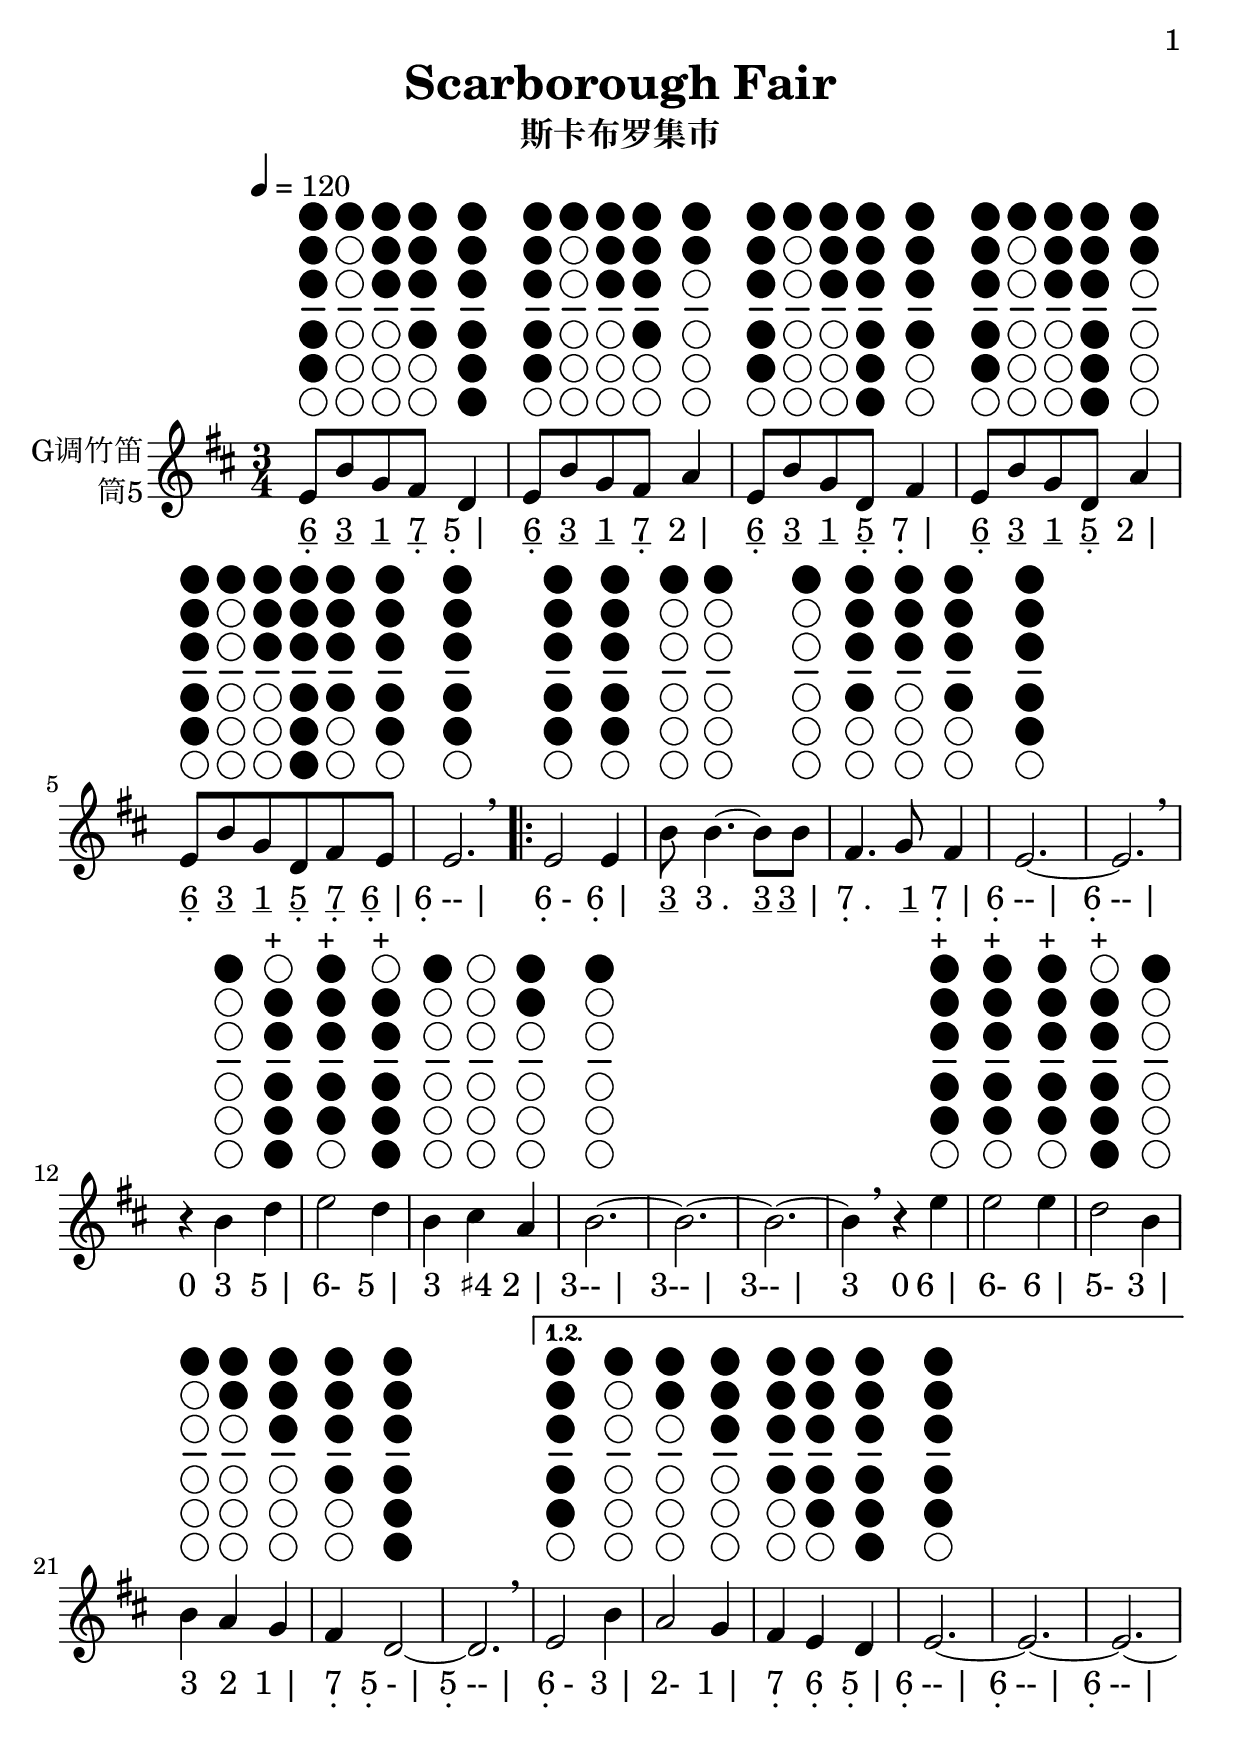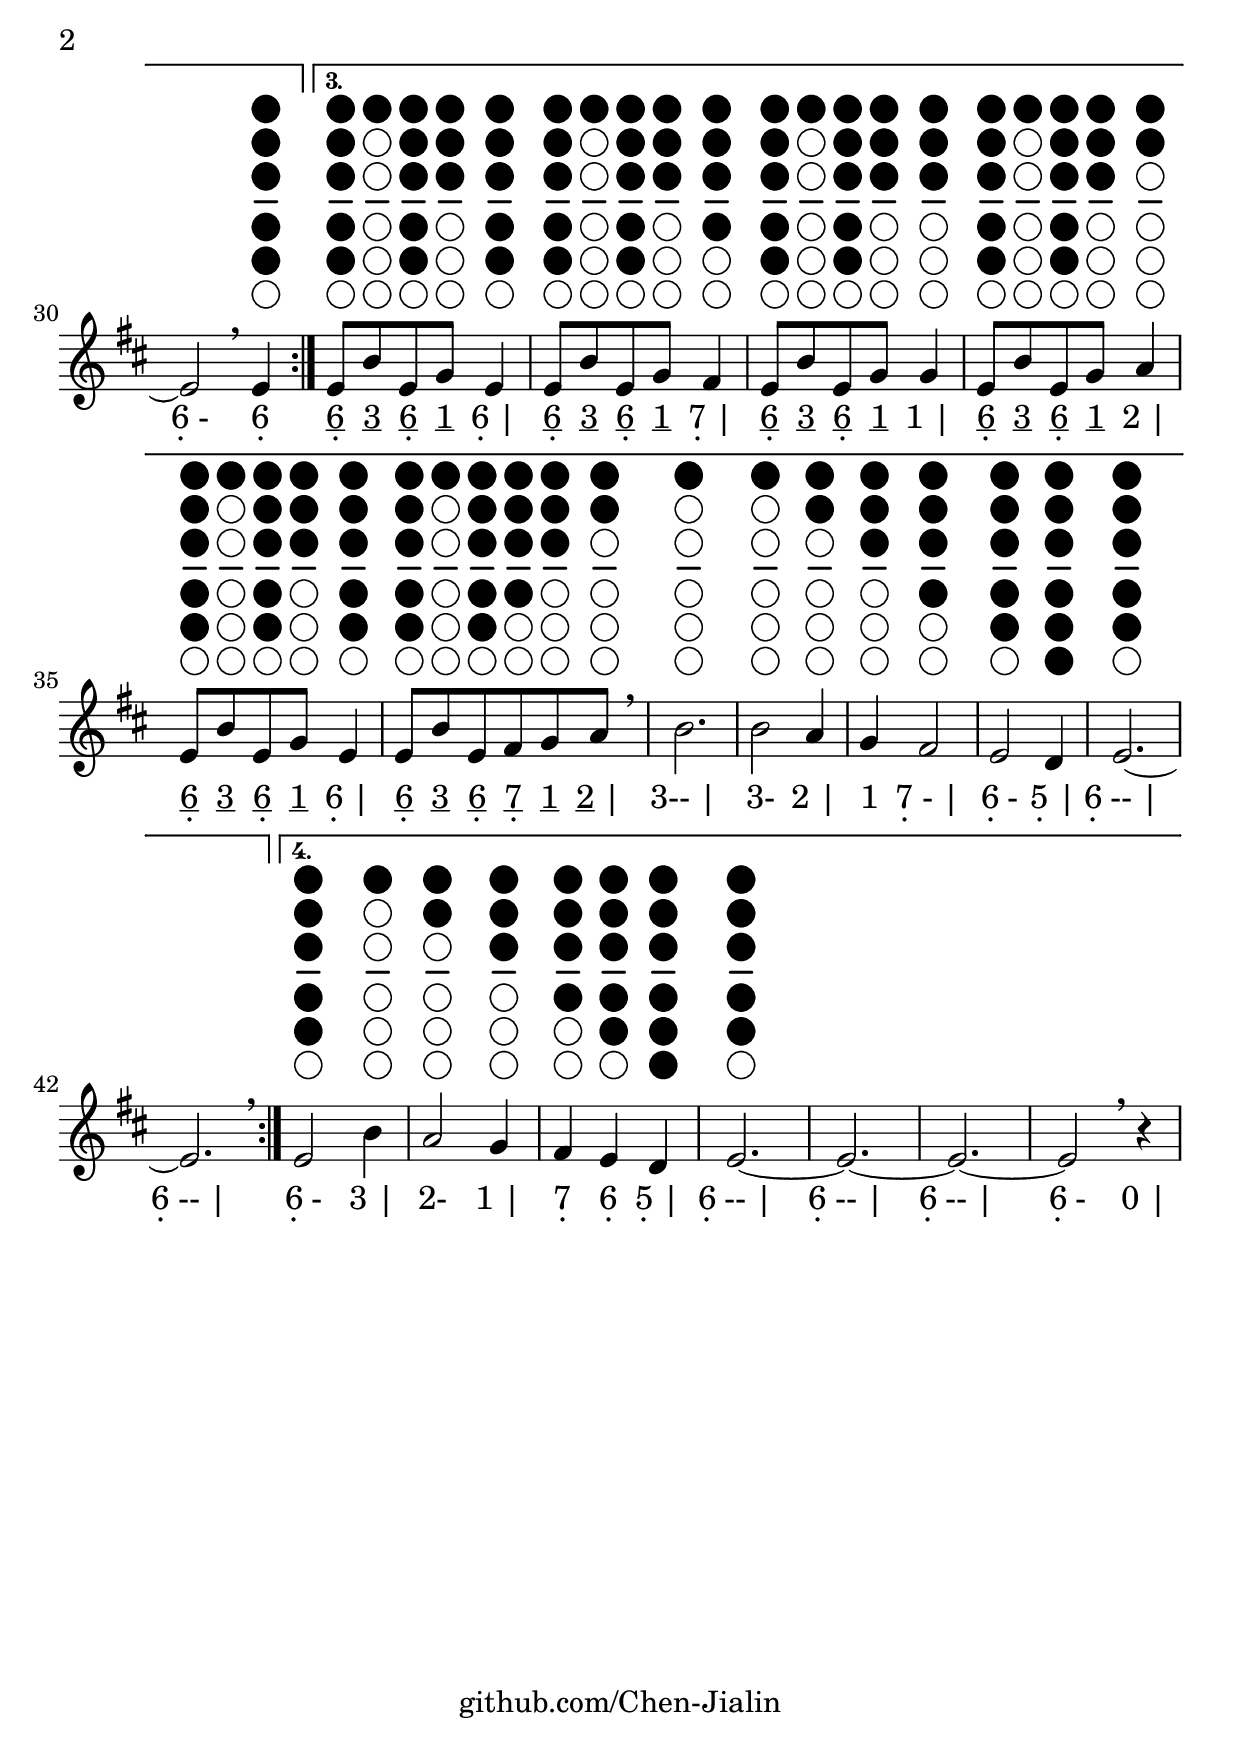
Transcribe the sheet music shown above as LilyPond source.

\version "2.24.3"
\language english

\header {
  title = "Scarborough Fair"
  subtitle = "斯卡布罗集市"
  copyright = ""
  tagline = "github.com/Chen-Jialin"
}

\paper{
  #(set-paper-size "a4")
  print-page-number = ##t
  page-number-type = #'arabic
  print-first-page-number = ##t
  first-page-number = 1
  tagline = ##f
}

#(set-global-staff-size 26)

melody = \fixed c' {
  \clef treble
  \key d \major
  \time 3/4
  \tempo 4 = 120

  \textLengthOn
  e8^\markup{\center-column{\woodwind-diagram #'tin-whistle #'((cc . (one two three four five)) (lh . ()) (rh . ()))}}
  b8^\markup{\center-column{\woodwind-diagram #'tin-whistle #'((cc . (one)) (lh . ()) (rh . ()))}}
  g8^\markup{\center-column{\woodwind-diagram #'tin-whistle #'((cc . (one two three)) (lh . ()) (rh . ()))}}
  fs8^\markup{\center-column{\woodwind-diagram #'tin-whistle #'((cc . (one two three four)) (lh . ()) (rh . ()))}}
  d4^\markup{\center-column{\woodwind-diagram #'tin-whistle #'((cc . (one two three four five six)) (lh . ()) (rh . ()))}}
  | e8^\markup{\center-column{\woodwind-diagram #'tin-whistle #'((cc . (one two three four five)) (lh . ()) (rh . ()))}}
  b8^\markup{\center-column{\woodwind-diagram #'tin-whistle #'((cc . (one)) (lh . ()) (rh . ()))}}
  g8^\markup{\center-column{\woodwind-diagram #'tin-whistle #'((cc . (one two three)) (lh . ()) (rh . ()))}}
  fs8^\markup{\center-column{\woodwind-diagram #'tin-whistle #'((cc . (one two three four)) (lh . ()) (rh . ()))}}
  a4^\markup{\center-column{\woodwind-diagram #'tin-whistle #'((cc . (one two)) (lh . ()) (rh . ()))}}
  | e8^\markup{\center-column{\woodwind-diagram #'tin-whistle #'((cc . (one two three four five)) (lh . ()) (rh . ()))}}
  b8^\markup{\center-column{\woodwind-diagram #'tin-whistle #'((cc . (one)) (lh . ()) (rh . ()))}}
  g8^\markup{\center-column{\woodwind-diagram #'tin-whistle #'((cc . (one two three)) (lh . ()) (rh . ()))}}
  d8^\markup{\center-column{\woodwind-diagram #'tin-whistle #'((cc . (one two three four five six)) (lh . ()) (rh . ()))}}
  fs4^\markup{\center-column{\woodwind-diagram #'tin-whistle #'((cc . (one two three four)) (lh . ()) (rh . ()))}}
  | e8^\markup{\center-column{\woodwind-diagram #'tin-whistle #'((cc . (one two three four five)) (lh . ()) (rh . ()))}}
  b8^\markup{\center-column{\woodwind-diagram #'tin-whistle #'((cc . (one)) (lh . ()) (rh . ()))}}
  g8^\markup{\center-column{\woodwind-diagram #'tin-whistle #'((cc . (one two three)) (lh . ()) (rh . ()))}}
  d8^\markup{\center-column{\woodwind-diagram #'tin-whistle #'((cc . (one two three four five six)) (lh . ()) (rh . ()))}}
  a4^\markup{\center-column{\woodwind-diagram #'tin-whistle #'((cc . (one two)) (lh . ()) (rh . ()))}}
  | e8^\markup{\center-column{\woodwind-diagram #'tin-whistle #'((cc . (one two three four five)) (lh . ()) (rh . ()))}}
  b8^\markup{\center-column{\woodwind-diagram #'tin-whistle #'((cc . (one)) (lh . ()) (rh . ()))}}
  g8^\markup{\center-column{\woodwind-diagram #'tin-whistle #'((cc . (one two three)) (lh . ()) (rh . ()))}}
  d8^\markup{\center-column{\woodwind-diagram #'tin-whistle #'((cc . (one two three four five six)) (lh . ()) (rh . ()))}}
  fs8^\markup{\center-column{\woodwind-diagram #'tin-whistle #'((cc . (one two three four)) (lh . ()) (rh . ()))}}
  e8^\markup{\center-column{\woodwind-diagram #'tin-whistle #'((cc . (one two three four five)) (lh . ()) (rh . ()))}}
  | e2.^\markup{\center-column{\woodwind-diagram #'tin-whistle #'((cc . (one two three four five)) (lh . ()) (rh . ()))}}
  \breathe |
  \repeat volta 4 {
    e2^\markup{\center-column{\woodwind-diagram #'tin-whistle #'((cc . (one two three four five)) (lh . ()) (rh . ()))}}
    e4^\markup{\center-column{\woodwind-diagram #'tin-whistle #'((cc . (one two three four five)) (lh . ()) (rh . ()))}}
    | b8^\markup{\center-column{\woodwind-diagram #'tin-whistle #'((cc . (one)) (lh . ()) (rh . ()))}}
    b4.~^\markup{\center-column{\woodwind-diagram #'tin-whistle #'((cc . (one)) (lh . ()) (rh . ()))}}
    b8b8^\markup{\center-column{\woodwind-diagram #'tin-whistle #'((cc . (one)) (lh . ()) (rh . ()))}}
    | fs4.^\markup{\center-column{\woodwind-diagram #'tin-whistle #'((cc . (one two three four)) (lh . ()) (rh . ()))}}
    g8^\markup{\center-column{\woodwind-diagram #'tin-whistle #'((cc . (one two three)) (lh . ()) (rh . ()))}}
    fs4^\markup{\center-column{\woodwind-diagram #'tin-whistle #'((cc . (one two three four)) (lh . ()) (rh . ()))}}
    | e2.~^\markup{\center-column{\woodwind-diagram #'tin-whistle #'((cc . (one two three four five)) (lh . ()) (rh . ()))}}
    | e2.\breathe |
    r4b4^\markup{\center-column{\woodwind-diagram #'tin-whistle #'((cc . (one)) (lh . ()) (rh . ()))}}
    d'4^\markup{\center-column{\woodwind-diagram #'tin-whistle #'((cc . (two three four five six)) (lh . ()) (rh . ()))}}^\markup{+}
    | e'2^\markup{\center-column{\woodwind-diagram #'tin-whistle #'((cc . (one two three four five)) (lh . ()) (rh . ()))}}^\markup{+}
    d'4^\markup{\center-column{\woodwind-diagram #'tin-whistle #'((cc . (two three four five six)) (lh . ()) (rh . ()))}}^\markup{+}
    | b4^\markup{\center-column{\woodwind-diagram #'tin-whistle #'((cc . (one)) (lh . ()) (rh . ()))}}
    cs'4^\markup{\center-column{\woodwind-diagram #'tin-whistle #'((cc . ()) (lh . ()) (rh . ()))}}
    a4^\markup{\center-column{\woodwind-diagram #'tin-whistle #'((cc . (one two)) (lh . ()) (rh . ()))}}
    | b2.~^\markup{\center-column{\woodwind-diagram #'tin-whistle #'((cc . (one)) (lh . ()) (rh . ()))}}
    | b2.~| b2.~|
    b4\breathe r4e'4^\markup{\center-column{\woodwind-diagram #'tin-whistle #'((cc . (one two three four five)) (lh . ()) (rh . ()))}}^\markup{+}
    | e'2^\markup{\center-column{\woodwind-diagram #'tin-whistle #'((cc . (one two three four five)) (lh . ()) (rh . ()))}}^\markup{+}
    e'4^\markup{\center-column{\woodwind-diagram #'tin-whistle #'((cc . (one two three four five)) (lh . ()) (rh . ()))}}^\markup{+}
    | d'2^\markup{\center-column{\woodwind-diagram #'tin-whistle #'((cc . (two three four five six)) (lh . ()) (rh . ()))}}^\markup{+}
    b4^\markup{\center-column{\woodwind-diagram #'tin-whistle #'((cc . (one)) (lh . ()) (rh . ()))}}
    | b4^\markup{\center-column{\woodwind-diagram #'tin-whistle #'((cc . (one)) (lh . ()) (rh . ()))}}
    a4^\markup{\center-column{\woodwind-diagram #'tin-whistle #'((cc . (one two)) (lh . ()) (rh . ()))}}
    g4^\markup{\center-column{\woodwind-diagram #'tin-whistle #'((cc . (one two three)) (lh . ()) (rh . ()))}}
    | fs4^\markup{\center-column{\woodwind-diagram #'tin-whistle #'((cc . (one two three four)) (lh . ()) (rh . ()))}}
    d2~^\markup{\center-column{\woodwind-diagram #'tin-whistle #'((cc . (one two three four five six)) (lh . ()) (rh . ()))}}
    | d2.\breathe |
    \alternative{
      \volta 1,2 {
        e2^\markup{\center-column{\woodwind-diagram #'tin-whistle #'((cc . (one two three four five)) (lh . ()) (rh . ()))}}
        b4^\markup{\center-column{\woodwind-diagram #'tin-whistle #'((cc . (one)) (lh . ()) (rh . ()))}}
        | a2^\markup{\center-column{\woodwind-diagram #'tin-whistle #'((cc . (one two)) (lh . ()) (rh . ()))}}
        g4^\markup{\center-column{\woodwind-diagram #'tin-whistle #'((cc . (one two three)) (lh . ()) (rh . ()))}}
        | fs4^\markup{\center-column{\woodwind-diagram #'tin-whistle #'((cc . (one two three four)) (lh . ()) (rh . ()))}}
        e4^\markup{\center-column{\woodwind-diagram #'tin-whistle #'((cc . (one two three four five)) (lh . ()) (rh . ()))}}
        d4^\markup{\center-column{\woodwind-diagram #'tin-whistle #'((cc . (one two three four five six)) (lh . ()) (rh . ()))}}
        | e2.~^\markup{\center-column{\woodwind-diagram #'tin-whistle #'((cc . (one two three four five)) (lh . ()) (rh . ()))}}
        | e2.~| e2.~| e2\breathe e4^\markup{\center-column{\woodwind-diagram #'tin-whistle #'((cc . (one two three four five)) (lh . ()) (rh . ()))}}
      }
      \volta 3 {
        e8^\markup{\center-column{\woodwind-diagram #'tin-whistle #'((cc . (one two three four five)) (lh . ()) (rh . ()))}}
        b8^\markup{\center-column{\woodwind-diagram #'tin-whistle #'((cc . (one)) (lh . ()) (rh . ()))}}
        e8^\markup{\center-column{\woodwind-diagram #'tin-whistle #'((cc . (one two three four five)) (lh . ()) (rh . ()))}}
        g8^\markup{\center-column{\woodwind-diagram #'tin-whistle #'((cc . (one two three)) (lh . ()) (rh . ()))}}
        e4^\markup{\center-column{\woodwind-diagram #'tin-whistle #'((cc . (one two three four five)) (lh . ()) (rh . ()))}}
        | e8^\markup{\center-column{\woodwind-diagram #'tin-whistle #'((cc . (one two three four five)) (lh . ()) (rh . ()))}}
        b8^\markup{\center-column{\woodwind-diagram #'tin-whistle #'((cc . (one)) (lh . ()) (rh . ()))}}
        e8^\markup{\center-column{\woodwind-diagram #'tin-whistle #'((cc . (one two three four five)) (lh . ()) (rh . ()))}}
        g8^\markup{\center-column{\woodwind-diagram #'tin-whistle #'((cc . (one two three)) (lh . ()) (rh . ()))}}
        fs4^\markup{\center-column{\woodwind-diagram #'tin-whistle #'((cc . (one two three four)) (lh . ()) (rh . ()))}}
        | e8^\markup{\center-column{\woodwind-diagram #'tin-whistle #'((cc . (one two three four five)) (lh . ()) (rh . ()))}}
        b8^\markup{\center-column{\woodwind-diagram #'tin-whistle #'((cc . (one)) (lh . ()) (rh . ()))}}
        e8^\markup{\center-column{\woodwind-diagram #'tin-whistle #'((cc . (one two three four five)) (lh . ()) (rh . ()))}}
        g8^\markup{\center-column{\woodwind-diagram #'tin-whistle #'((cc . (one two three)) (lh . ()) (rh . ()))}}
        g4^\markup{\center-column{\woodwind-diagram #'tin-whistle #'((cc . (one two three)) (lh . ()) (rh . ()))}}
        | e8^\markup{\center-column{\woodwind-diagram #'tin-whistle #'((cc . (one two three four five)) (lh . ()) (rh . ()))}}
        b8^\markup{\center-column{\woodwind-diagram #'tin-whistle #'((cc . (one)) (lh . ()) (rh . ()))}}
        e8^\markup{\center-column{\woodwind-diagram #'tin-whistle #'((cc . (one two three four five)) (lh . ()) (rh . ()))}}
        g8^\markup{\center-column{\woodwind-diagram #'tin-whistle #'((cc . (one two three)) (lh . ()) (rh . ()))}}
        a4^\markup{\center-column{\woodwind-diagram #'tin-whistle #'((cc . (one two)) (lh . ()) (rh . ()))}}
        | e8^\markup{\center-column{\woodwind-diagram #'tin-whistle #'((cc . (one two three four five)) (lh . ()) (rh . ()))}}
        b8^\markup{\center-column{\woodwind-diagram #'tin-whistle #'((cc . (one)) (lh . ()) (rh . ()))}}
        e8^\markup{\center-column{\woodwind-diagram #'tin-whistle #'((cc . (one two three four five)) (lh . ()) (rh . ()))}}
        g8^\markup{\center-column{\woodwind-diagram #'tin-whistle #'((cc . (one two three)) (lh . ()) (rh . ()))}}
        e4^\markup{\center-column{\woodwind-diagram #'tin-whistle #'((cc . (one two three four five)) (lh . ()) (rh . ()))}}
        | e8^\markup{\center-column{\woodwind-diagram #'tin-whistle #'((cc . (one two three four five)) (lh . ()) (rh . ()))}}
        b8^\markup{\center-column{\woodwind-diagram #'tin-whistle #'((cc . (one)) (lh . ()) (rh . ()))}}
        e8^\markup{\center-column{\woodwind-diagram #'tin-whistle #'((cc . (one two three four five)) (lh . ()) (rh . ()))}}
        fs8^\markup{\center-column{\woodwind-diagram #'tin-whistle #'((cc . (one two three four)) (lh . ()) (rh . ()))}}
        g8^\markup{\center-column{\woodwind-diagram #'tin-whistle #'((cc . (one two three)) (lh . ()) (rh . ()))}}
        a8^\markup{\center-column{\woodwind-diagram #'tin-whistle #'((cc . (one two)) (lh . ()) (rh . ()))}}
        \breathe |
        b2.^\markup{\center-column{\woodwind-diagram #'tin-whistle #'((cc . (one)) (lh . ()) (rh . ()))}}
        | b2^\markup{\center-column{\woodwind-diagram #'tin-whistle #'((cc . (one)) (lh . ()) (rh . ()))}}
        a4^\markup{\center-column{\woodwind-diagram #'tin-whistle #'((cc . (one two)) (lh . ()) (rh . ()))}}
        | g4^\markup{\center-column{\woodwind-diagram #'tin-whistle #'((cc . (one two three)) (lh . ()) (rh . ()))}}
        fs2^\markup{\center-column{\woodwind-diagram #'tin-whistle #'((cc . (one two three four)) (lh . ()) (rh . ()))}}
        | e2^\markup{\center-column{\woodwind-diagram #'tin-whistle #'((cc . (one two three four five)) (lh . ()) (rh . ()))}}
        d4^\markup{\center-column{\woodwind-diagram #'tin-whistle #'((cc . (one two three four five six)) (lh . ()) (rh . ()))}}
        | e2.~^\markup{\center-column{\woodwind-diagram #'tin-whistle #'((cc . (one two three four five)) (lh . ()) (rh . ()))}}
        | e2.\breathe |
      }
      \volta 4 {
        e2^\markup{\center-column{\woodwind-diagram #'tin-whistle #'((cc . (one two three four five)) (lh . ()) (rh . ()))}}
        b4^\markup{\center-column{\woodwind-diagram #'tin-whistle #'((cc . (one)) (lh . ()) (rh . ()))}}
        | a2^\markup{\center-column{\woodwind-diagram #'tin-whistle #'((cc . (one two)) (lh . ()) (rh . ()))}}
        g4^\markup{\center-column{\woodwind-diagram #'tin-whistle #'((cc . (one two three)) (lh . ()) (rh . ()))}}
        | fs4^\markup{\center-column{\woodwind-diagram #'tin-whistle #'((cc . (one two three four)) (lh . ()) (rh . ()))}}
        e4^\markup{\center-column{\woodwind-diagram #'tin-whistle #'((cc . (one two three four five)) (lh . ()) (rh . ()))}}
        d4^\markup{\center-column{\woodwind-diagram #'tin-whistle #'((cc . (one two three four five six)) (lh . ()) (rh . ()))}}
        | e2.~^\markup{\center-column{\woodwind-diagram #'tin-whistle #'((cc . (one two three four five)) (lh . ()) (rh . ()))}}
        | e2.~| e2.~| e2\breathe r4|
      }
    }
  }
}

jianpu = \lyricmode {
  \markup{\center-column{\underline 6 \vspace #-0.7 .}}8
  \markup{\underline 3}8
  \markup{\underline 1}8
  \markup{\center-column{\underline 7 \vspace #-0.7 .}}8
  \markup{\center-column{5 \vspace #-0.7 .} |}4
  \markup{\center-column{\underline 6 \vspace #-0.7 .}}8
  \markup{\underline 3}8
  \markup{\underline 1}8
  \markup{\center-column{\underline 7 \vspace #-0.7 .}}8
  \markup{2 |}4
  \markup{\center-column{\underline 6 \vspace #-0.7 .}}8
  \markup{\underline 3}8
  \markup{\underline 1}8
  \markup{\center-column{\underline 5 \vspace #-0.7 .}}8
  \markup{\center-column{7 \vspace #-0.7 .} |}4
  \markup{\center-column{\underline 6 \vspace #-0.7 .}}8
  \markup{\underline 3}8
  \markup{\underline 1}8
  \markup{\center-column{\underline 5 \vspace #-0.7 .}}8
  \markup{2 |}4
  \markup{\center-column{\underline 6 \vspace #-0.7 .}}8
  \markup{\underline 3}8
  \markup{\underline 1}8
  \markup{\center-column{\underline 5 \vspace #-0.7 .}}8
  \markup{\center-column{\underline 7 \vspace #-0.7 .}}8
  \markup{\center-column{\underline 6 \vspace #-0.7 .} |}8
  \markup{\center-column{6 \vspace #-0.7 .}-- |}2.
  \repeat volta 4 {
    \markup{\center-column{6 \vspace #-0.7 .}-}2
    \markup{\center-column{6 \vspace #-0.7 .} |}4
    \markup{\underline 3}8
    \markup{3 .}4.
    \markup{\underline 3}8
    \markup{\underline 3 |}8
    \markup{\center-column{7 \vspace #-0.7 .} .}4.
    \markup{\underline 1}8
    \markup{\center-column{7 \vspace #-0.7 .} |}4
    \markup{\center-column{6 \vspace #-0.7 .}-- |}2.
    \markup{\center-column{6 \vspace #-0.7 .}-- |}2.
    \markup{0}4
    \markup{3}4
    \markup{5 |}4
    \markup{6-}2
    \markup{5 |}4
    \markup{3}4
    \markup{♯4}4
    \markup{2 |}4
    \markup{3-- |}2.
    \markup{3-- |}2.
    \markup{3-- |}2.
    \markup{3}4
    \markup{0}4
    \markup{6 |}4
    \markup{6-}2
    \markup{6 |}4
    \markup{5-}2
    \markup{3 |}4
    \markup{3}4
    \markup{2}4
    \markup{1 |}4
    \markup{\center-column{7 \vspace #-0.7 .}}4
    \markup{\center-column{5 \vspace #-0.7 .}- |}2
    \markup{\center-column{5 \vspace #-0.7 .}-- |}2.
    \alternative{
      \volta 1 {
        \markup{\center-column{6 \vspace #-0.7 .}-}2
        \markup{3 |}4
        \markup{2-}2
        \markup{1 |}4
        \markup{\center-column{7 \vspace #-0.7 .}}4
        \markup{\center-column{6 \vspace #-0.7 .}}4
        \markup{\center-column{5 \vspace #-0.7 .} |}4
        \markup{\center-column{6 \vspace #-0.7 .}-- |}2.
        \markup{\center-column{6 \vspace #-0.7 .}-- |}2.
        \markup{\center-column{6 \vspace #-0.7 .}-- |}2.
        \markup{\center-column{6 \vspace #-0.7 .}-}2
        \markup{\center-column{6 \vspace #-0.7 .}}4
      }
      \volta 3 {
        \markup{\center-column{\underline 6 \vspace #-0.7 .}}8
        \markup{\underline 3}8
        \markup{\center-column{\underline 6 \vspace #-0.7 .}}8
        \markup{\underline 1}8
        \markup{\center-column{6 \vspace #-0.7 .} |}4
        \markup{\center-column{\underline 6 \vspace #-0.7 .}}8
        \markup{\underline 3}8
        \markup{\center-column{\underline 6 \vspace #-0.7 .}}8
        \markup{\underline 1}8
        \markup{\center-column{7 \vspace #-0.7 .} |}4
        \markup{\center-column{\underline 6 \vspace #-0.7 .}}8
        \markup{\underline 3}8
        \markup{\center-column{\underline 6 \vspace #-0.7 .}}8
        \markup{\underline 1}8
        \markup{1 |}4
        \markup{\center-column{\underline 6 \vspace #-0.7 .}}8
        \markup{\underline 3}8
        \markup{\center-column{\underline 6 \vspace #-0.7 .}}8
        \markup{\underline 1}8
        \markup{2 |}4
        \markup{\center-column{\underline 6 \vspace #-0.7 .}}8
        \markup{\underline 3}8
        \markup{\center-column{\underline 6 \vspace #-0.7 .}}8
        \markup{\underline 1}8
        \markup{\center-column{6 \vspace #-0.7 .} |}4
        \markup{\center-column{\underline 6 \vspace #-0.7 .}}8
        \markup{\underline 3}8
        \markup{\center-column{\underline 6 \vspace #-0.7 .}}8
        \markup{\center-column{\underline 7 \vspace #-0.7 .}}8
        \markup{\underline 1}8
        \markup{\underline 2 |}8
        \markup{3-- |}2.
        \markup{3-}2
        \markup{2 |}4
        \markup{1}4
        \markup{\center-column{7 \vspace #-0.7 .}- |}2
        \markup{\center-column{6 \vspace #-0.7 .}-}2
        \markup{\center-column{5 \vspace #-0.7 .} |}4
        \markup{\center-column{6 \vspace #-0.7 .}-- |}2.
        \markup{\center-column{6 \vspace #-0.7 .}-- |}2.
      }
      \volta 4 {
        \markup{\center-column{6 \vspace #-0.7 .}-}2
        \markup{3 |}4
        \markup{2-}2
        \markup{1 |}4
        \markup{\center-column{7 \vspace #-0.7 .}}4
        \markup{\center-column{6 \vspace #-0.7 .}}4
        \markup{\center-column{5 \vspace #-0.7 .} |}4
        \markup{\center-column{6 \vspace #-0.7 .}-- |}2.
        \markup{\center-column{6 \vspace #-0.7 .}-- |}2.
        \markup{\center-column{6 \vspace #-0.7 .}-- |}2.
        \markup{\center-column{6 \vspace #-0.7 .}-}2
        \markup{0 |}4
      }
    }
  }
}

\score {
  <<
    \new Staff \with {
      instrumentName = \markup{
        \right-column{
          G调竹笛
          筒5
        }
      }
      midiInstrument = "shakuhachi"
    } \melody
    \new Lyrics \jianpu
  >>
  \layout { }
}

% \score{
%   \new Staff \with {
%     instrumentName = \markup{
%       \right-column{
%         G调竹笛
%         筒5
%       }
%     }
%     midiInstrument = "shakuhachi"
%   }
%   \unfoldRepeats { \melody }
%   \midi { }
% }
